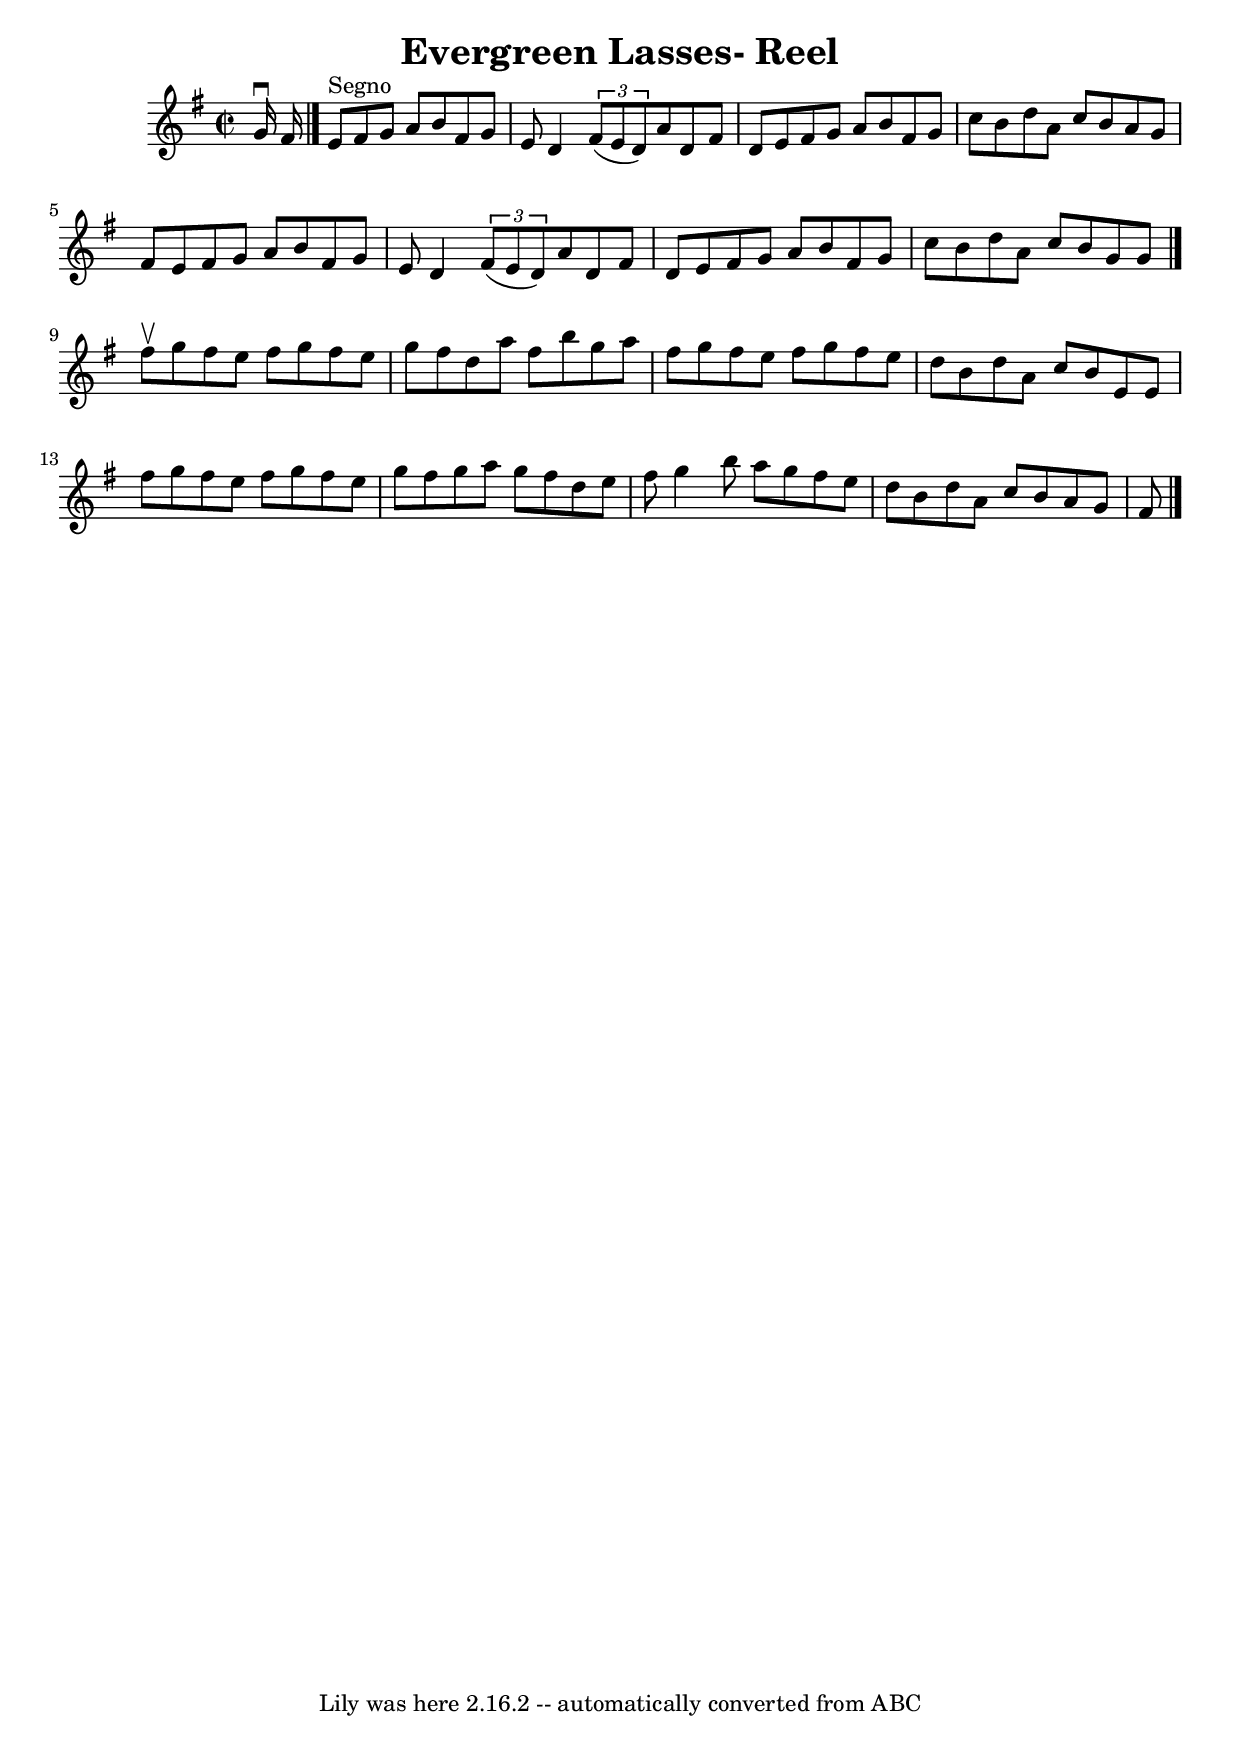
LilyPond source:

\version "2.16.2"
\include "Mammoth.ily"
\header {
  %% book = "Ryan's Mammoth Collection"
  crossRefNumber = "1"
  footnotes = "\\\\156"
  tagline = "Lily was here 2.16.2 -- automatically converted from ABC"
  title = "Evergreen Lasses- Reel"

}
voicedefault =  {


  \override Staff.TimeSignature #'style = #'C
  \time 2/2 
  \key e \minor
  g'16^\downbow fis'16    \bar "|." e'8^"Segno" fis'8 g'8 a'8 b'8 fis'8 g'8 e'8    |
  d'4  
  \times 2/3 { fis'8 (e'8 d'8) 
	     } a'8 d'8 fis'8 d'8    
  |
  e'8 fis'8 g'8 a'8 b'8 fis'8 g'8 c''8    
  |
  b'8 d''8 a'8 c''8 b'8 a'8 g'8 fis'8    |
  
  e'8 fis'8 g'8 a'8 b'8 fis'8 g'8 e'8    |
  d'4  
  \times 2/3 { fis'8 (e'8 d'8) 
	     } a'8 d'8 fis'8 d'8    
  |
  e'8 fis'8 g'8 a'8 b'8 fis'8 g'8 c''8    
  |
  b'8 d''8 a'8 c''8 b'8 g'8 g'8    \bar "|."     
  fis''8^\upbow |
  g''8 fis''8 e''8 fis''8 g''8 fis''8  
  e''8 g''8    |
  fis''8 d''8 a''8 fis''8 b''8 g''8   
  a''8 fis''8    |
  g''8 fis''8 e''8 fis''8 g''8    
  fis''8 e''8 d''8    |
  b'8 d''8 a'8 c''8 b'8 e'8   
  e'8 fis''8    |
  g''8 fis''8 e''8 fis''8 g''8    
  fis''8 e''8 g''8    |
  fis''8 g''8 a''8 g''8 fis''8   
  d''8 e''8 fis''8    |
  g''4 b''8 a''8 g''8 fis''8    
  e''8 d''8    |
  b'8 d''8 a'8 c''8 b'8 a'8 g'8    
  fis'8      \bar "|."   

}

\score{
  <<

    \context Staff="default"
    {
      \voicedefault 
      
    }

  >>
  \layout {
    
  }
  \midi {
  }

}
